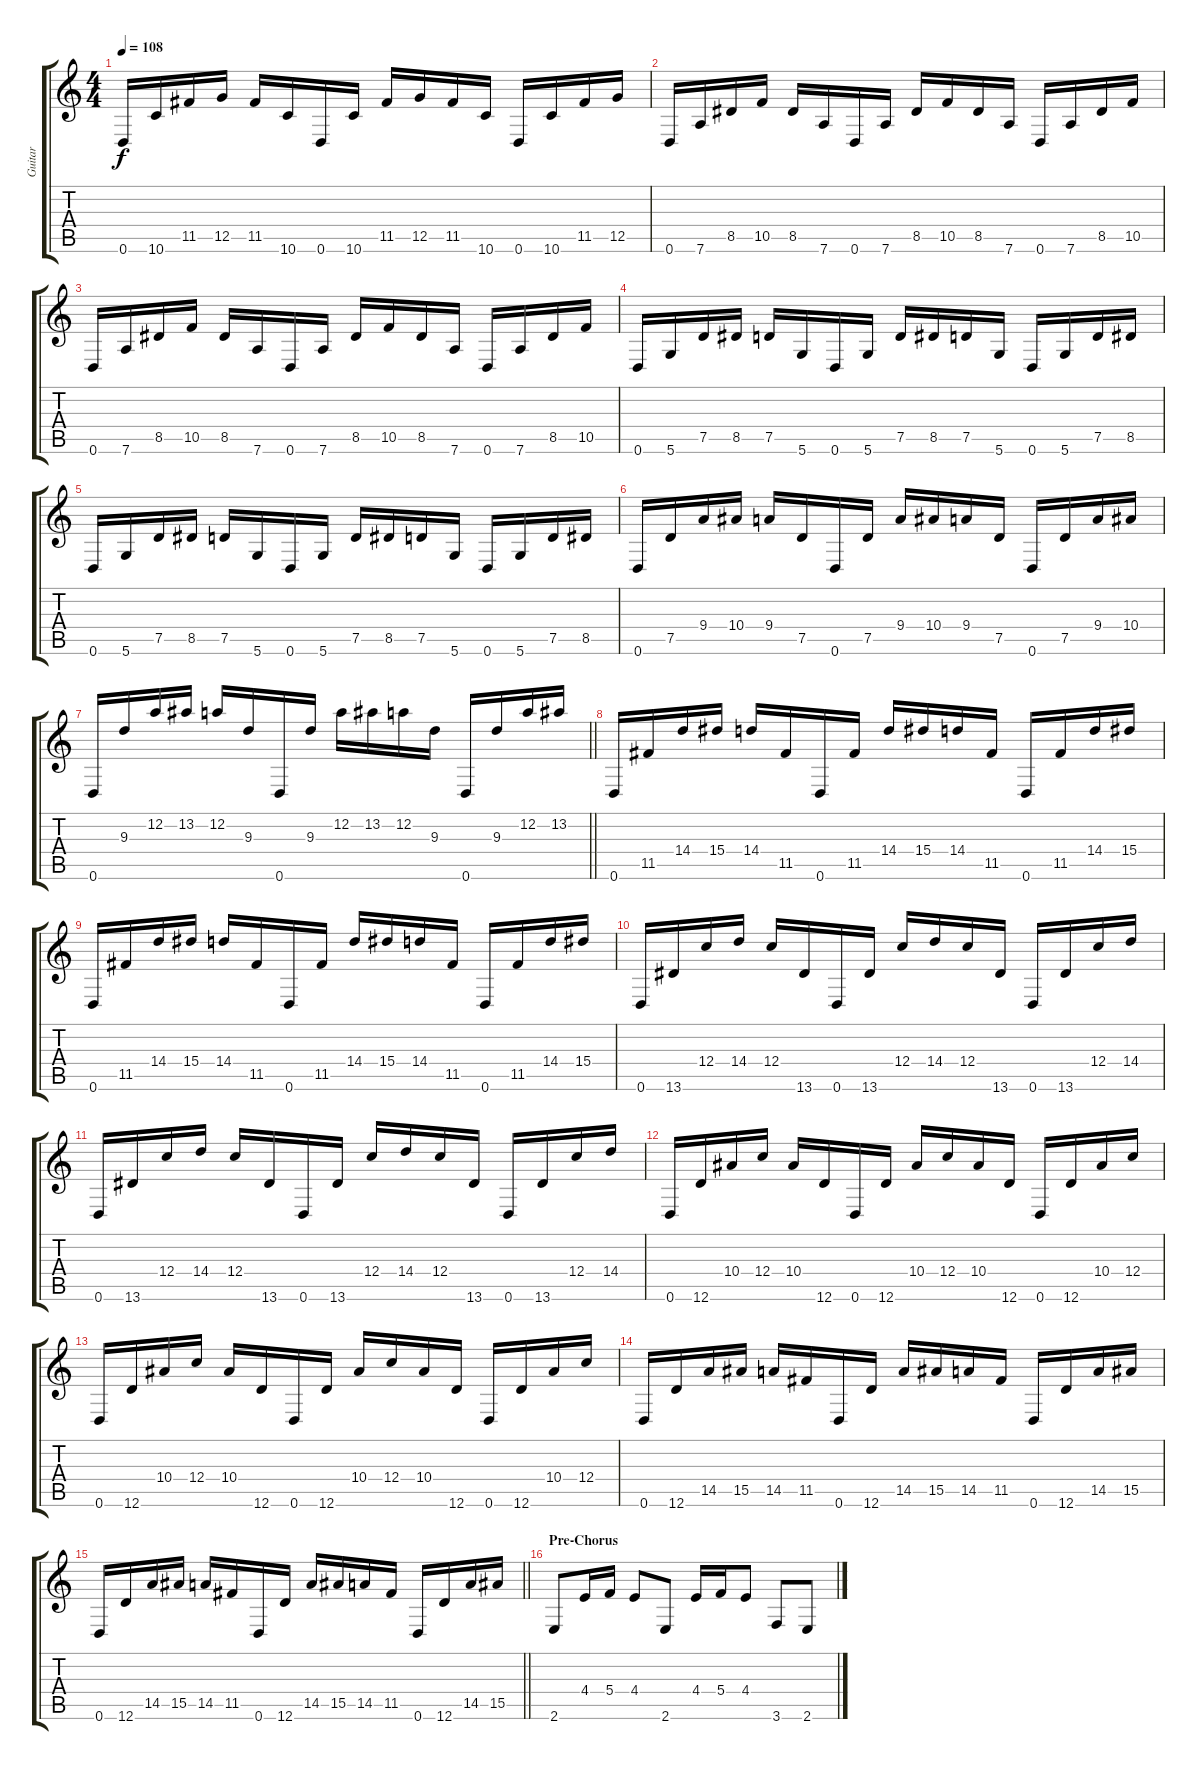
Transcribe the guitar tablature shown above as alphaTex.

\track ("Guitar" "Guitar") {instrument electricguitarjazz}
\staff {score tabs}
\tuning (D4 A3 F3 C3 G2 D2) {hide}
\ts (4 4)
\tempo 108
\clef g2
\ks c
0.6.16{dy f} 10.6.16 11.5.16 12.5.16 11.5.16 10.6.16 0.6.16 10.6.16 11.5.16 12.5.16 11.5.16 10.6.16 0.6.16 10.6.16 11.5.16 12.5.16 |
0.6.16 7.6.16 8.5.16 10.5.16 8.5.16 7.6.16 0.6.16 7.6.16 8.5.16 10.5.16 8.5.16 7.6.16 0.6.16 7.6.16 8.5.16 10.5.16 |
0.6.16 7.6.16 8.5.16 10.5.16 8.5.16 7.6.16 0.6.16 7.6.16 8.5.16 10.5.16 8.5.16 7.6.16 0.6.16 7.6.16 8.5.16 10.5.16 |
0.6.16 5.6.16 7.5.16 8.5.16 7.5.16 5.6.16 0.6.16 5.6.16 7.5.16 8.5.16 7.5.16 5.6.16 0.6.16 5.6.16 7.5.16 8.5.16 |
0.6.16 5.6.16 7.5.16 8.5.16 7.5.16 5.6.16 0.6.16 5.6.16 7.5.16 8.5.16 7.5.16 5.6.16 0.6.16 5.6.16 7.5.16 8.5.16 |
0.6.16 7.5.16 9.4.16 10.4.16 9.4.16 7.5.16 0.6.16 7.5.16 9.4.16 10.4.16 9.4.16 7.5.16 0.6.16 7.5.16 9.4.16 10.4.16 |
\barLineRight lightlight
0.6.16 9.3.16 12.2.16 13.2.16 12.2.16 9.3.16 0.6.16 9.3.16 12.2.16 13.2.16 12.2.16 9.3.16 0.6.16 9.3.16 12.2.16 13.2.16 |
0.6.16 11.5.16 14.4.16 15.4.16 14.4.16 11.5.16 0.6.16 11.5.16 14.4.16 15.4.16 14.4.16 11.5.16 0.6.16 11.5.16 14.4.16 15.4.16 |
0.6.16 11.5.16 14.4.16 15.4.16 14.4.16 11.5.16 0.6.16 11.5.16 14.4.16 15.4.16 14.4.16 11.5.16 0.6.16 11.5.16 14.4.16 15.4.16 |
0.6.16 13.6.16 12.4.16 14.4.16 12.4.16 13.6.16 0.6.16 13.6.16 12.4.16 14.4.16 12.4.16 13.6.16 0.6.16 13.6.16 12.4.16 14.4.16 |
0.6.16 13.6.16 12.4.16 14.4.16 12.4.16 13.6.16 0.6.16 13.6.16 12.4.16 14.4.16 12.4.16 13.6.16 0.6.16 13.6.16 12.4.16 14.4.16 |
0.6.16 12.6.16 10.4.16 12.4.16 10.4.16 12.6.16 0.6.16 12.6.16 10.4.16 12.4.16 10.4.16 12.6.16 0.6.16 12.6.16 10.4.16 12.4.16 |
0.6.16 12.6.16 10.4.16 12.4.16 10.4.16 12.6.16 0.6.16 12.6.16 10.4.16 12.4.16 10.4.16 12.6.16 0.6.16 12.6.16 10.4.16 12.4.16 |
0.6.16 12.6.16 14.5.16 15.5.16 14.5.16 11.5.16 0.6.16 12.6.16 14.5.16 15.5.16 14.5.16 11.5.16 0.6.16 12.6.16 14.5.16 15.5.16 |
\barLineRight lightlight
0.6.16 12.6.16 14.5.16 15.5.16 14.5.16 11.5.16 0.6.16 12.6.16 14.5.16 15.5.16 14.5.16 11.5.16 0.6.16 12.6.16 14.5.16 15.5.16 |
\section ("" "Pre-Chorus")
2.6.8 4.4.16 5.4.16 4.4.8 2.6.8 4.4.16 5.4.16 4.4.8 3.6.8 2.6.8
